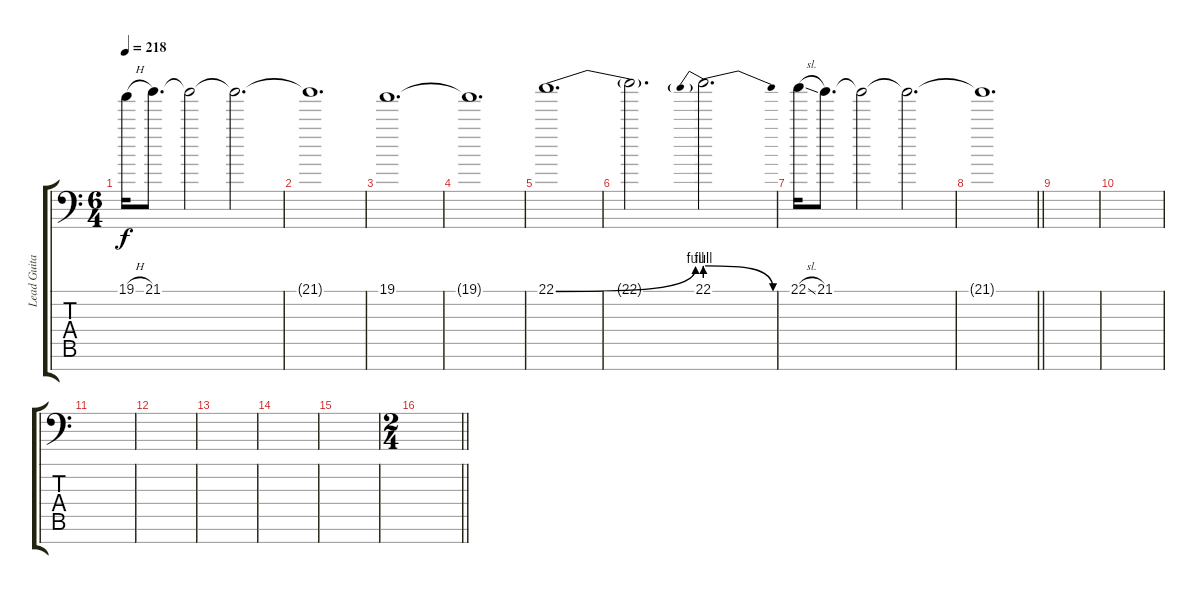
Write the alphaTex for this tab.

\track ("Lead Guitar #1" "Lead Guita") {instrument distortionguitar}
\staff {score tabs}
\tuning (D4 A3 E3 D3 A2 E2 A1) {hide}
\ts (6 4)
\tempo 218
\clef f4
\ks c
19.1{h}.16{dy f} 21.1.8{d} 21.1{t}.2 21.1{t}.2{d} |
21.1{t}.1{d} |
19.1.1{d} |
19.1{t}.1{d} |
22.1{be (bend 0 0 60 4)}.1{d} |
22.1{t}.2{d} 22.1{be (prebendrelease 0 4 60 0)}.2{d} |
22.1{sl}.16 21.1.8{d} 21.1{t}.2 21.1{t}.2{d} |
\barLineRight lightlight
21.1{t}.1{d} |
\section ("" "")
|
|
|
|
|
|
|
\ts (2 4)
\barLineRight lightlight
